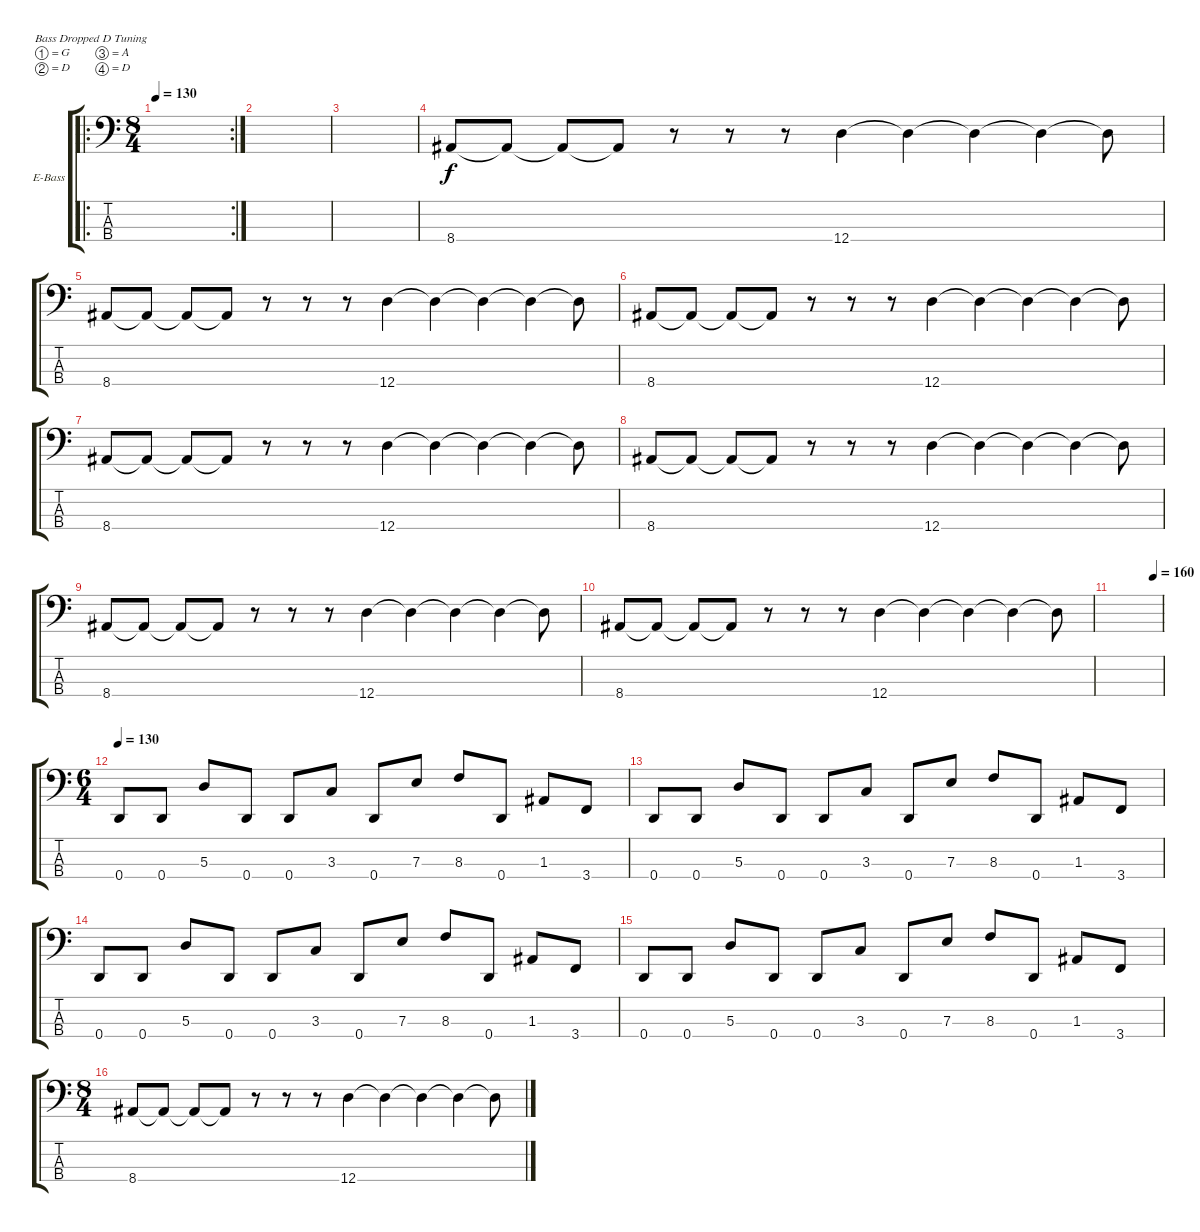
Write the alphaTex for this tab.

\bracketExtendMode groupsimilarinstruments
\firstSystemTrackNameOrientation horizontal
\otherSystemsTrackNameOrientation horizontal
\track ("Electric Bass" "E-Bass") {instrument electricbassfinger}
\staff {score tabs}
\tuning (G2 D2 A1 D1)
\ro
\rc 2
\ts (8 4)
\tempo 130
\clef f4
\ks c
|
|
|
8.4.8 8.4{t}.8 8.4{t}.8 8.4{t}.8 r.8 r.8 r.8 12.4.4 12.4{t}.4 12.4{t}.4 12.4{t}.4 12.4{t}.8 |
8.4.8 8.4{t}.8 8.4{t}.8 8.4{t}.8 r.8 r.8 r.8 12.4.4 12.4{t}.4 12.4{t}.4 12.4{t}.4 12.4{t}.8 |
8.4.8 8.4{t}.8 8.4{t}.8 8.4{t}.8 r.8 r.8 r.8 12.4.4 12.4{t}.4 12.4{t}.4 12.4{t}.4 12.4{t}.8 |
8.4.8 8.4{t}.8 8.4{t}.8 8.4{t}.8 r.8 r.8 r.8 12.4.4 12.4{t}.4 12.4{t}.4 12.4{t}.4 12.4{t}.8 |
8.4.8 8.4{t}.8 8.4{t}.8 8.4{t}.8 r.8 r.8 r.8 12.4.4 12.4{t}.4 12.4{t}.4 12.4{t}.4 12.4{t}.8 |
8.4.8 8.4{t}.8 8.4{t}.8 8.4{t}.8 r.8 r.8 r.8 12.4.4 12.4{t}.4 12.4{t}.4 12.4{t}.4 12.4{t}.8 |
8.4.8 8.4{t}.8 8.4{t}.8 8.4{t}.8 r.8 r.8 r.8 12.4.4 12.4{t}.4 12.4{t}.4 12.4{t}.4 12.4{t}.8 |
\tempo (160 0.833333)
|
\ts (6 4)
\tempo 130
0.4.8 0.4.8 5.3.8 0.4.8 0.4.8 3.3.8 0.4.8 7.3.8 8.3.8 0.4.8 1.3.8 3.4.8 |
0.4.8 0.4.8 5.3.8 0.4.8 0.4.8 3.3.8 0.4.8 7.3.8 8.3.8 0.4.8 1.3.8 3.4.8 |
0.4.8 0.4.8 5.3.8 0.4.8 0.4.8 3.3.8 0.4.8 7.3.8 8.3.8 0.4.8 1.3.8 3.4.8 |
0.4.8 0.4.8 5.3.8 0.4.8 0.4.8 3.3.8 0.4.8 7.3.8 8.3.8 0.4.8 1.3.8 3.4.8 |
\ts (8 4)
8.4.8 8.4{t}.8 8.4{t}.8 8.4{t}.8 r.8 r.8 r.8 12.4.4 12.4{t}.4 12.4{t}.4 12.4{t}.4 12.4{t}.8
